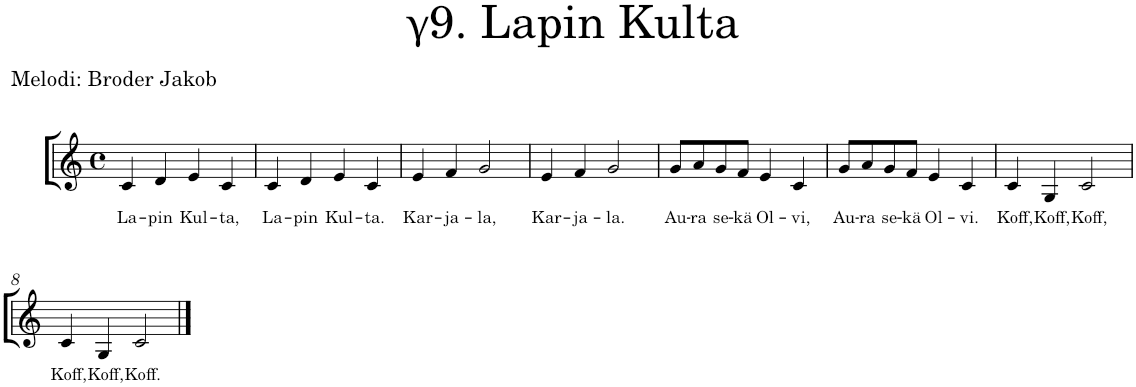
**kern	**text
*part1	*part1
*staff1	*staff1
*I"S A	*
*clefG2	*
*k[]	*
*M4/4	*
*met(c)	*
=1	=1
!	!LO:LY:b
4c/	La-
!	!LO:LY:b
4d/	-pin
!	!LO:LY:b
4e/	Kul-
!	!LO:LY:b
4c/	-ta,
=2	=2
!	!LO:LY:b
4c/	La-
!	!LO:LY:b
4d/	-pin
!	!LO:LY:b
4e/	Kul-
!	!LO:LY:b
4c/	-ta.
=3	=3
!	!LO:LY:b
4e/	Kar-
!	!LO:LY:b
4f/	-ja-
!	!LO:LY:b
2g/	-la,
=4	=4
!	!LO:LY:b
4e/	Kar-
!	!LO:LY:b
4f/	-ja-
!	!LO:LY:b
2g/	-la.
=5	=5
!	!LO:LY:b
8g/L	Au-
!	!LO:LY:b
8a/	-ra
!	!LO:LY:b
8g/	se-
!	!LO:LY:b
8f/J	-kä
!	!LO:LY:b
4e/	Ol-
!	!LO:LY:b
4c/	-vi,
=6	=6
!	!LO:LY:b
8g/L	Au-
!	!LO:LY:b
8a/	-ra
!	!LO:LY:b
8g/	se-
!	!LO:LY:b
8f/J	-kä
!	!LO:LY:b
4e/	Ol-
!	!LO:LY:b
4c/	-vi.
=7	=7
!	!LO:LY:b
4c/	Koff,
!	!LO:LY:b
4G/	Koff,
!	!LO:LY:b
2c/	Koff,
!!LO:LB:g=z
=8	=8
!	!LO:LY:b
4c/	Koff,
!	!LO:LY:b
4G/	Koff,
!	!LO:LY:b
2c/	Koff.
==	==
*-	*-
